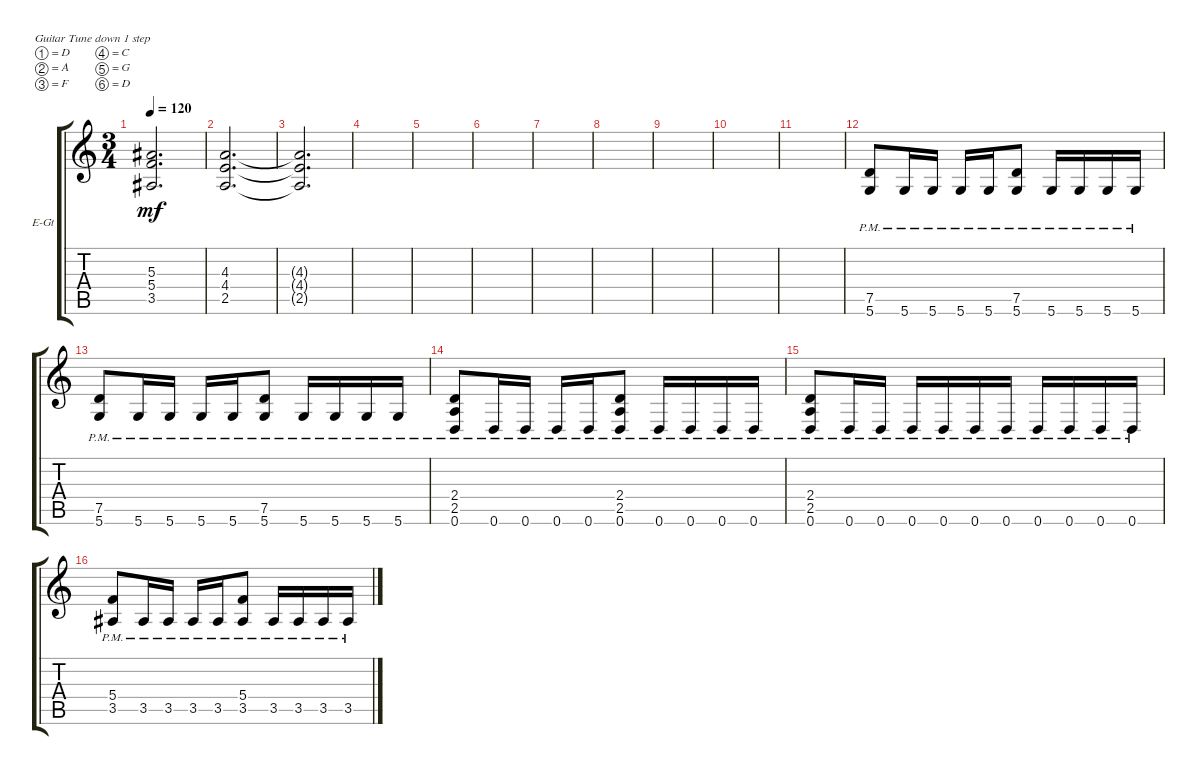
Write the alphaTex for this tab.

\defaultSystemsLayout 4
\bracketExtendMode groupsimilarinstruments
\firstSystemTrackNameOrientation horizontal
\otherSystemsTrackNameOrientation horizontal
\track ("Henrik Olsson" "E-Gt") {instrument distortionguitar}
\staff {score tabs}
\tuning (D4 A3 F3 C3 G2 D2)
\ts (3 4)
\tempo 120
\clef g2
\ks c
(5.3{t} 5.4{t} 3.5{t}).2{d dy mf} |
(2.5 4.4 4.3).2{d} |
(4.3{t} 4.4{t} 2.5{t}).2{d} |
|
|
|
|
|
|
|
|
(5.6{pm} 7.5{pm}).8 5.6{pm}.16 5.6{pm}.16 5.6{pm}.16 5.6{pm}.16 (5.6{pm} 7.5{pm}).8 5.6{pm}.16 5.6{pm}.16 5.6{pm}.16 5.6{pm}.16 |
(5.6{pm} 7.5{pm}).8 5.6{pm}.16 5.6{pm}.16 5.6{pm}.16 5.6{pm}.16 (5.6{pm} 7.5{pm}).8 5.6{pm}.16 5.6{pm}.16 5.6{pm}.16 5.6{pm}.16 |
(2.5{pm} 0.6{pm} 2.4{pm}).8 0.6{pm}.16 0.6{pm}.16 0.6{pm}.16 0.6{pm}.16 (2.5{pm} 2.4{pm} 0.6{pm}).8 0.6{pm}.16 0.6{pm}.16 0.6{pm}.16 0.6{pm}.16 |
(2.5{pm} 0.6{pm} 2.4{pm}).8 0.6{pm}.16 0.6{pm}.16 0.6{pm}.16 0.6{pm}.16 0.6{pm}.16 0.6{pm}.16 0.6{pm}.16 0.6{pm}.16 0.6{pm}.16 0.6{pm}.16 |
(3.5{pm} 5.4{pm}).8 3.5{pm}.16 3.5{pm}.16 3.5{pm}.16 3.5{pm}.16 (3.5{pm} 5.4{pm}).8 3.5{pm}.16 3.5{pm}.16 3.5{pm}.16 3.5{pm}.16
